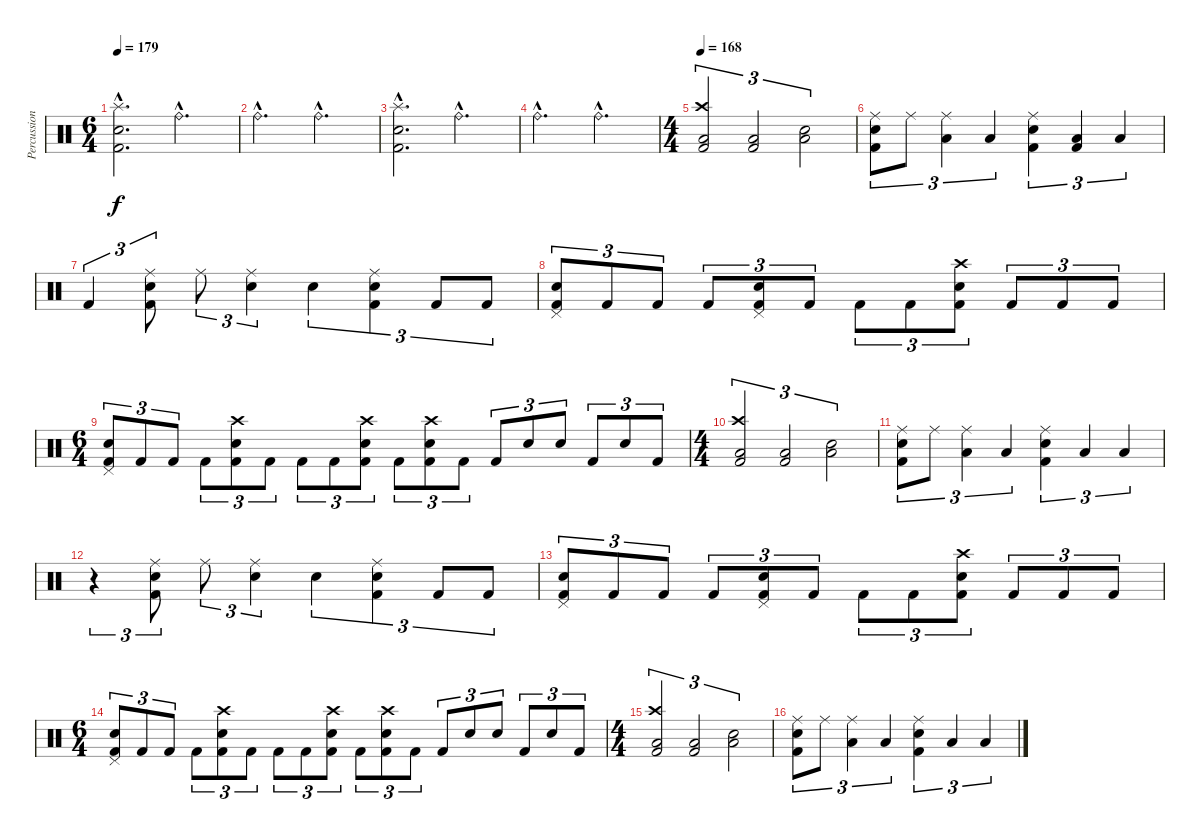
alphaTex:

\track ("Percussion" "Percussion") {instrument percussion}
\staff {score}
\articulation defaults
\ts (6 4)
\tempo 179
\clef neutral
\ks c
("Splash (hit)"{hac} "Kick (hit) 2"{hac} "Electric Snare (hit)"{hac}).2{d dy f} "Ride (bell)"{hac}.2{d} |
"Ride (bell)"{hac}.2{d} "Ride (bell)"{hac}.2{d} |
("Splash (hit)"{hac} "Kick (hit) 2"{hac} "Electric Snare (hit)"{hac}).2{d} "Ride (bell)"{hac}.2{d} |
"Ride (bell)"{hac}.2{d} "Ride (bell)"{hac}.2{d} |
\ts (4 4)
\tempo 168
("Crash high (hit)" "Low Floor Tom (hit)" "Kick (hit) 2").2{tu (3 2)} ("Low Floor Tom (hit)" "Kick (hit) 2").2{tu (3 2)} ("Electric Snare (hit)" "Low Floor Tom (hit)").2{tu (3 2)} |
("Ride (middle)" "Electric Snare (hit)" "Kick (hit) 2").8{tu (3 2)} "Ride (middle)".8{tu (3 2)} ("Ride (middle)" "Low Floor Tom (hit)").4{tu (3 2)} "Low Floor Tom (hit)".4{tu (3 2)} ("Ride (middle)" "Electric Snare (hit)" "Kick (hit) 2").4{tu (3 2)} ("Low Floor Tom (hit)" "Kick (hit) 2").4{tu (3 2)} "Low Floor Tom (hit)".4{tu (3 2)} |
"Kick (hit) 2".4{tu (3 2)} ("Ride (middle)" "Electric Snare (hit)" "Kick (hit) 2").8{tu (3 2)} "Ride (middle)".8{tu (3 2)} ("Ride (middle)" "Electric Snare (hit)").4{tu (3 2)} "Electric Snare (hit)".4{tu (3 2)} ("Ride (middle)" "Electric Snare (hit)" "Kick (hit) 2").4{tu (3 2)} "Kick (hit) 2".8{tu (3 2)} "Kick (hit) 2".8{tu (3 2)} |
("Pedal Hi-Hat (hit)" "Electric Snare (hit)" "Kick (hit) 2").8{tu (3 2)} "Kick (hit) 2".8{tu (3 2)} "Kick (hit) 2".8{tu (3 2)} "Kick (hit) 2".8{tu (3 2)} ("Pedal Hi-Hat (hit)" "Electric Snare (hit)" "Kick (hit) 2").8{tu (3 2)} "Kick (hit) 2".8{tu (3 2)} "Kick (hit) 2".8{tu (3 2)} "Kick (hit) 2".8{tu (3 2)} ("Electric Snare (hit)" "Crash high (hit)" "Kick (hit) 2").8{tu (3 2)} "Kick (hit) 2".8{tu (3 2)} "Kick (hit) 2".8{tu (3 2)} "Kick (hit) 2".8{tu (3 2)} |
\ts (6 4)
("Pedal Hi-Hat (hit)" "Electric Snare (hit)" "Kick (hit) 2").8{tu (3 2)} "Kick (hit) 2".8{tu (3 2)} "Kick (hit) 2".8{tu (3 2)} "Kick (hit) 2".8{tu (3 2)} ("Electric Snare (hit)" "Crash high (hit)" "Kick (hit) 2").8{tu (3 2)} "Kick (hit) 2".8{tu (3 2)} "Kick (hit) 2".8{tu (3 2)} "Kick (hit) 2".8{tu (3 2)} ("Crash high (hit)" "Electric Snare (hit)" "Kick (hit) 2").8{tu (3 2)} "Kick (hit) 2".8{tu (3 2)} ("Crash high (hit)" "Electric Snare (hit)" "Kick (hit) 2").8{tu (3 2)} "Kick (hit) 2".8{tu (3 2)} "Kick (hit) 2".8{tu (3 2)} "Electric Snare (hit)".8{tu (3 2)} "Electric Snare (hit)".8{tu (3 2)} "Kick (hit) 2".8{tu (3 2)} "Electric Snare (hit)".8{tu (3 2)} "Kick (hit) 2".8{tu (3 2)} |
\ts (4 4)
("Crash high (hit)" "Low Floor Tom (hit)" "Kick (hit) 2").2{tu (3 2)} ("Low Floor Tom (hit)" "Kick (hit) 2").2{tu (3 2)} ("Electric Snare (hit)" "Low Floor Tom (hit)").2{tu (3 2)} |
("Ride (middle)" "Electric Snare (hit)" "Kick (hit) 2").8{tu (3 2)} "Ride (middle)".8{tu (3 2)} ("Ride (middle)" "Low Floor Tom (hit)").4{tu (3 2)} "Low Floor Tom (hit)".4{tu (3 2)} ("Ride (middle)" "Electric Snare (hit)" "Kick (hit) 2").4{tu (3 2)} "Low Floor Tom (hit)".4{tu (3 2)} "Low Floor Tom (hit)".4{tu (3 2)} |
r.4{tu (3 2)} ("Ride (middle)" "Electric Snare (hit)" "Kick (hit) 2").8{tu (3 2)} "Ride (middle)".8{tu (3 2)} ("Ride (middle)" "Electric Snare (hit)").4{tu (3 2)} "Electric Snare (hit)".4{tu (3 2)} ("Ride (middle)" "Electric Snare (hit)" "Kick (hit) 2").4{tu (3 2)} "Kick (hit) 2".8{tu (3 2)} "Kick (hit) 2".8{tu (3 2)} |
("Pedal Hi-Hat (hit)" "Electric Snare (hit)" "Kick (hit) 2").8{tu (3 2)} "Kick (hit) 2".8{tu (3 2)} "Kick (hit) 2".8{tu (3 2)} "Kick (hit) 2".8{tu (3 2)} ("Pedal Hi-Hat (hit)" "Electric Snare (hit)" "Kick (hit) 2").8{tu (3 2)} "Kick (hit) 2".8{tu (3 2)} "Kick (hit) 2".8{tu (3 2)} "Kick (hit) 2".8{tu (3 2)} ("Electric Snare (hit)" "Crash high (hit)" "Kick (hit) 2").8{tu (3 2)} "Kick (hit) 2".8{tu (3 2)} "Kick (hit) 2".8{tu (3 2)} "Kick (hit) 2".8{tu (3 2)} |
\ts (6 4)
("Pedal Hi-Hat (hit)" "Electric Snare (hit)" "Kick (hit) 2").8{tu (3 2)} "Kick (hit) 2".8{tu (3 2)} "Kick (hit) 2".8{tu (3 2)} "Kick (hit) 2".8{tu (3 2)} ("Electric Snare (hit)" "Crash high (hit)" "Kick (hit) 2").8{tu (3 2)} "Kick (hit) 2".8{tu (3 2)} "Kick (hit) 2".8{tu (3 2)} "Kick (hit) 2".8{tu (3 2)} ("Crash high (hit)" "Electric Snare (hit)" "Kick (hit) 2").8{tu (3 2)} "Kick (hit) 2".8{tu (3 2)} ("Crash high (hit)" "Electric Snare (hit)" "Kick (hit) 2").8{tu (3 2)} "Kick (hit) 2".8{tu (3 2)} "Kick (hit) 2".8{tu (3 2)} "Electric Snare (hit)".8{tu (3 2)} "Electric Snare (hit)".8{tu (3 2)} "Kick (hit) 2".8{tu (3 2)} "Electric Snare (hit)".8{tu (3 2)} "Kick (hit) 2".8{tu (3 2)} |
\ts (4 4)
("Crash high (hit)" "Low Floor Tom (hit)" "Kick (hit) 2").2{tu (3 2)} ("Low Floor Tom (hit)" "Kick (hit) 2").2{tu (3 2)} ("Electric Snare (hit)" "Low Floor Tom (hit)").2{tu (3 2)} |
("Ride (middle)" "Electric Snare (hit)" "Kick (hit) 2").8{tu (3 2)} "Ride (middle)".8{tu (3 2)} ("Ride (middle)" "Low Floor Tom (hit)").4{tu (3 2)} "Low Floor Tom (hit)".4{tu (3 2)} ("Ride (middle)" "Electric Snare (hit)" "Kick (hit) 2").4{tu (3 2)} "Low Floor Tom (hit)".4{tu (3 2)} "Low Floor Tom (hit)".4{tu (3 2)}
